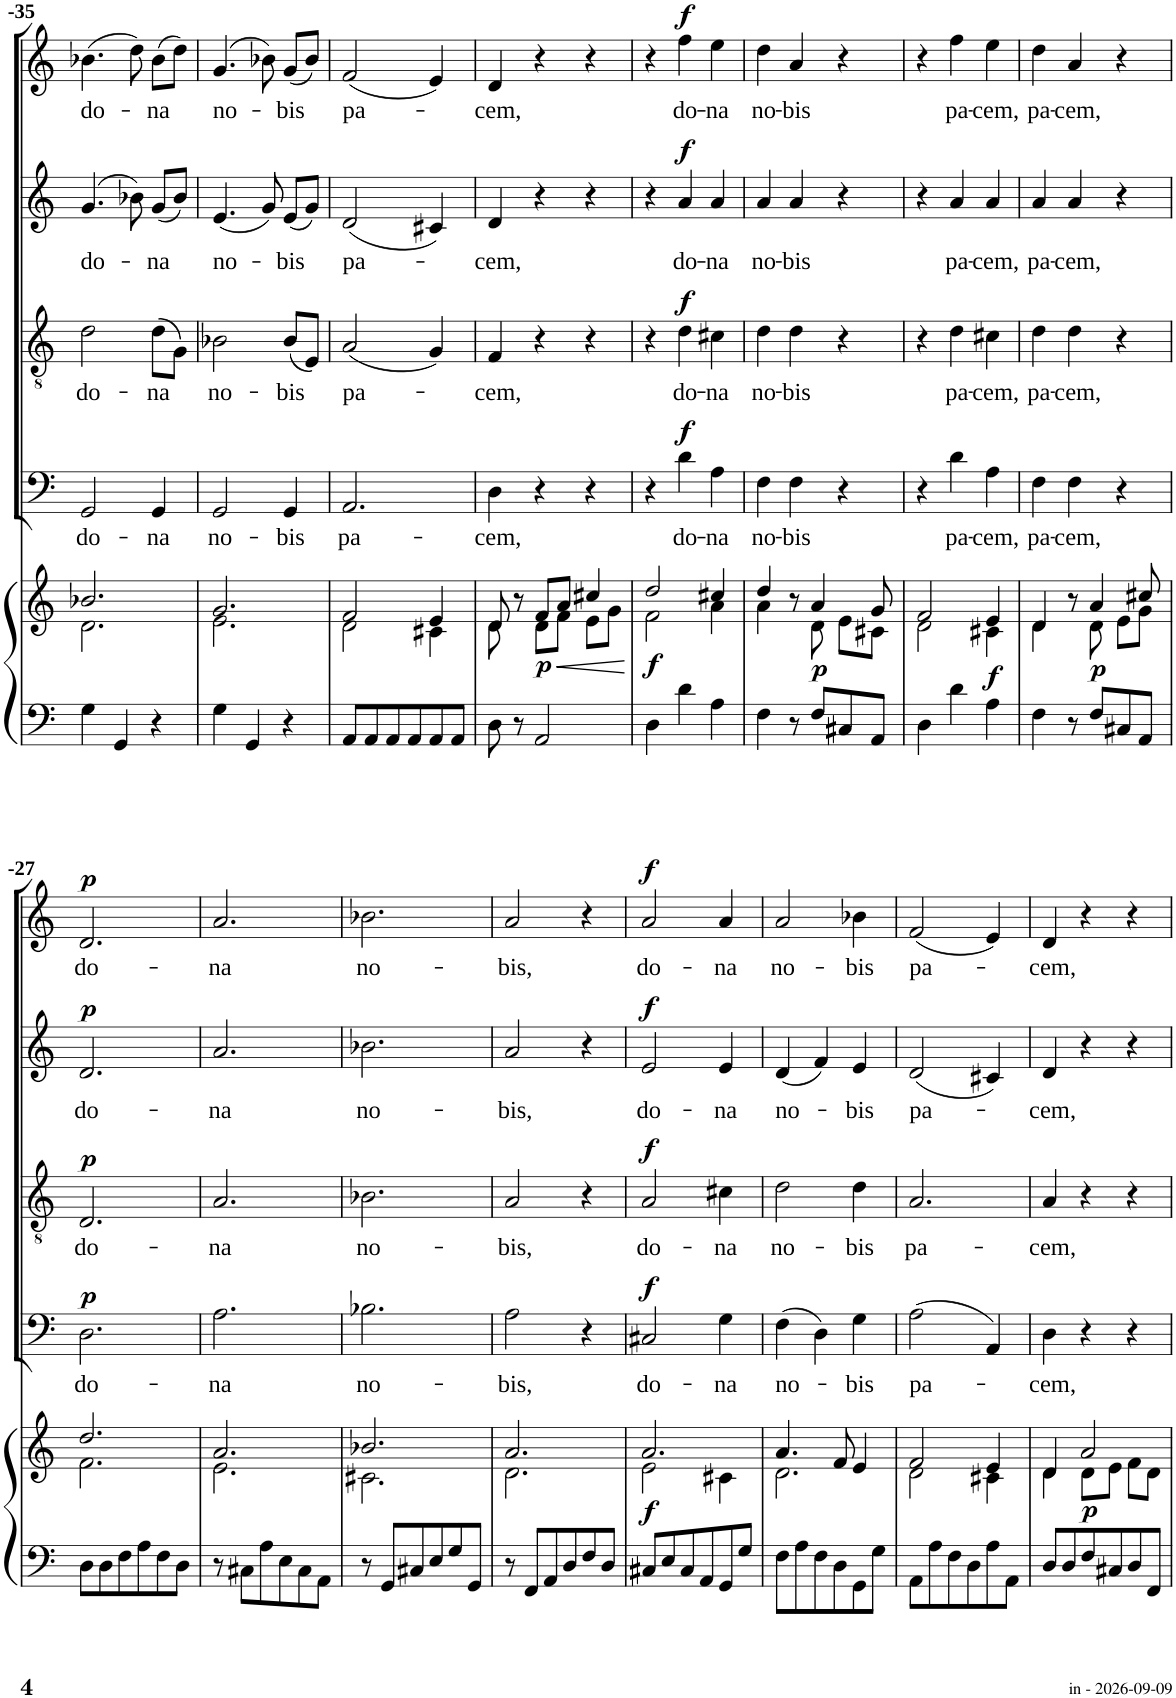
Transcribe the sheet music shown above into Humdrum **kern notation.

**kern	**kern	**dynam	**kern	**text	**dynam	**kern	**text	**dynam	**kern	**text	**dynam	**kern	**text	**dynam
*part5	*part5	*part5	*part4	*part4	*part4	*part3	*part3	*part3	*part2	*part2	*part2	*part1	*part1	*part1
*staff6	*staff5	*staff5/6	*staff4	*staff4	*staff4	*staff3	*staff3	*staff3	*staff2	*staff2	*staff2	*staff1	*staff1	*staff1
*I"Organ	*	*	*I"Bass	*	*	*I"Tenor	*	*	*I"Alto	*	*	*I"Soprano	*	*
!!LO:PB:g=z
*clefF4	*clefG2	*	*clefF4	*	*	*clefGv2	*	*	*clefG2	*	*	*clefG2	*	*
*k[]	*k[]	*	*k[]	*	*	*k[]	*	*	*k[]	*	*	*k[]	*	*
*M3/4	*M3/4	*	*M3/4	*	*	*M3/4	*	*	*M3/4	*	*	*M3/4	*	*
=35-	=35-	=35-	=35-	=35-	=35-	=35-	=35-	=35-	=35-	=35-	=35-	=35-	=35-	=35-
*	*^	*	*	*	*	*	*	*	*	*	*	*	*	*
!	!	!	!	!	!LO:LY:b	!	!	!LO:LY:b	!	!	!LO:LY:b	!	!	!LO:LY:b	!
4G\	2.b-X/	2.d\	.	2GG/	do-	.	2d\	do-	.	(4.g/	do-	.	(4.b-X\	do-	.
4GG/	.	.	.	.	.	.	.	.	.	.	.	.	.	.	.
.	.	.	.	.	.	.	.	.	.	8b-X\)	.	.	8dd\)	.	.
!	!	!	!	!	!LO:LY:b	!	!	!LO:LY:b	!	!	!LO:LY:b	!	!	!LO:LY:b	!
4r	.	.	.	4GG/	-na	.	(8d\L	-na	.	(8g/L	-na	.	(8b-\L	-na	.
.	.	.	.	.	.	.	8G\J)	.	.	8b-/J)	.	.	8dd\J)	.	.
=34-	=34-	=34-	=34-	=34-	=34-	=34-	=34-	=34-	=34-	=34-	=34-	=34-	=34-	=34-	=34-
!	!	!	!	!	!LO:LY:b	!	!	!LO:LY:b	!	!	!LO:LY:b	!	!	!LO:LY:b	!
4G\	2.g/	2.e\	.	2GG/	no-	.	2B-X\	no-	.	(4.e/	no-	.	(4.g/	no-	.
4GG/	.	.	.	.	.	.	.	.	.	.	.	.	.	.	.
.	.	.	.	.	.	.	.	.	.	8g/)	.	.	8b-X\)	.	.
!	!	!	!	!	!LO:LY:b	!	!	!LO:LY:b	!	!	!LO:LY:b	!	!	!LO:LY:b	!
4r	.	.	.	4GG/	-bis	.	(8B-/L	-bis	.	(8e/L	-bis	.	(8g/L	-bis	.
.	.	.	.	.	.	.	8E/J)	.	.	8g/J)	.	.	8b-/J)	.	.
=33-	=33-	=33-	=33-	=33-	=33-	=33-	=33-	=33-	=33-	=33-	=33-	=33-	=33-	=33-	=33-
!	!	!	!	!	!LO:LY:b	!	!	!LO:LY:b	!	!	!LO:LY:b	!	!	!LO:LY:b	!
8AA/L	2f/	2d\	.	2.AA/	pa-	.	(2A/	pa-	.	(2d/	pa-	.	(2f/	pa-	.
8AA/	.	.	.	.	.	.	.	.	.	.	.	.	.	.	.
8AA/	.	.	.	.	.	.	.	.	.	.	.	.	.	.	.
8AA/	.	.	.	.	.	.	.	.	.	.	.	.	.	.	.
8AA/	4e/	4c#X\	.	.	.	.	4G/)	.	.	4c#X/)	.	.	4e/)	.	.
8AA/J	.	.	.	.	.	.	.	.	.	.	.	.	.	.	.
=32-	=32-	=32-	=32-	=32-	=32-	=32-	=32-	=32-	=32-	=32-	=32-	=32-	=32-	=32-	=32-
!	!	!	!	!	!LO:LY:b	!	!	!LO:LY:b	!	!	!LO:LY:b	!	!	!LO:LY:b	!
8D\	8d/	8d\	.	4D\	-cem,	.	4F/	-cem,	.	4d/	-cem,	.	4d/	-cem,	.
8r	8r	8ryy	.	.	.	.	.	.	.	.	.	.	.	.	.
!	!	!	!LO:HP:b	!	!	!	!	!	!	!	!	!	!	!	!
!	!	!	!LO:DY:n=1:b	!	!	!	!	!	!	!	!	!	!	!	!
2AA/	8f/L	8d\L	< p	4r	.	.	4r	.	.	4r	.	.	4r	.	.
.	8a/J	8f\J	.	.	.	.	.	.	.	.	.	.	.	.	.
.	4cc#X/	8e\L	.	4r	.	.	4r	.	.	4r	.	.	4r	.	.
.	.	8g\J	.	.	.	.	.	.	.	.	.	.	.	.	.
*	*v	*v	*	*	*	*	*	*	*	*	*	*	*	*	*
.	.	[	.	.	.	.	.	.	.	.	.	.	.	.
=31-	=31-	=31-	=31-	=31-	=31-	=31-	=31-	=31-	=31-	=31-	=31-	=31-	=31-	=31-
*	*^	*	*	*	*	*	*	*	*	*	*	*	*	*
!	!	!	!LO:DY:b	!	!	!	!	!	!	!	!	!	!	!	!
4D\	2dd/	2f\	f	4r	.	.	4r	.	.	4r	.	.	4r	.	.
!	!	!	!	!	!LO:LY:b	!LO:DY:a	!	!LO:LY:b	!LO:DY:a	!	!LO:LY:b	!LO:DY:a	!	!LO:LY:b	!LO:DY:a
4d\	.	.	.	4d\	do-	f	4d\	do-	f	4a/	do-	f	4ff\	do-	f
!	!	!	!	!	!LO:LY:b	!	!	!LO:LY:b	!	!	!LO:LY:b	!	!	!LO:LY:b	!
4A\	4cc#X/	4a\	.	4A\	-na	.	4c#X\	-na	.	4a/	-na	.	4ee\	-na	.
=30-	=30-	=30-	=30-	=30-	=30-	=30-	=30-	=30-	=30-	=30-	=30-	=30-	=30-	=30-	=30-
!	!	!	!	!	!LO:LY:b	!	!	!LO:LY:b	!	!	!LO:LY:b	!	!	!LO:LY:b	!
4F\	4dd/	4a\	.	4F\	no-	.	4d\	no-	.	4a/	no-	.	4dd\	no-	.
!	!	!	!	!	!LO:LY:b	!	!	!LO:LY:b	!	!	!LO:LY:b	!	!	!LO:LY:b	!
8r	8r	8ryy	.	4F\	-bis	.	4d\	-bis	.	4a/	-bis	.	4a/	-bis	.
!	!	!	!LO:DY:b	!	!	!	!	!	!	!	!	!	!	!	!
8F/L	4a/	8d\	p	.	.	.	.	.	.	.	.	.	.	.	.
8C#X/	.	8e\L	.	4r	.	.	4r	.	.	4r	.	.	4r	.	.
8AA/J	8g/	8c#X\J	.	.	.	.	.	.	.	.	.	.	.	.	.
=29-	=29-	=29-	=29-	=29-	=29-	=29-	=29-	=29-	=29-	=29-	=29-	=29-	=29-	=29-	=29-
4D\	2f/	2d\	.	4r	.	.	4r	.	.	4r	.	.	4r	.	.
!	!	!	!	!	!LO:LY:b	!	!	!LO:LY:b	!	!	!LO:LY:b	!	!	!LO:LY:b	!
4d\	.	.	.	4d\	pa-	.	4d\	pa-	.	4a/	pa-	.	4ff\	pa-	.
!	!	!	!LO:DY:b	!	!LO:LY:b	!	!	!LO:LY:b	!	!	!LO:LY:b	!	!	!LO:LY:b	!
4A\	4e/	4c#X\	f	4A\	-cem,	.	4c#X\	-cem,	.	4a/	-cem,	.	4ee\	-cem,	.
=28-	=28-	=28-	=28-	=28-	=28-	=28-	=28-	=28-	=28-	=28-	=28-	=28-	=28-	=28-	=28-
!	!	!	!	!	!LO:LY:b	!	!	!LO:LY:b	!	!	!LO:LY:b	!	!	!LO:LY:b	!
4F\	4d/	4d\	.	4F\	pa-	.	4d\	pa-	.	4a/	pa-	.	4dd\	pa-	.
!	!	!	!	!	!LO:LY:b	!	!	!LO:LY:b	!	!	!LO:LY:b	!	!	!LO:LY:b	!
8r	8r	8ryy	.	4F\	-cem,	.	4d\	-cem,	.	4a/	-cem,	.	4a/	-cem,	.
!	!	!	!LO:DY:b	!	!	!	!	!	!	!	!	!	!	!	!
8F/L	4a/	8d\	p	.	.	.	.	.	.	.	.	.	.	.	.
8C#X/	.	8e\L	.	4r	.	.	4r	.	.	4r	.	.	4r	.	.
8AA/J	8cc#X/	8g\J	.	.	.	.	.	.	.	.	.	.	.	.	.
!!LO:LB:g=z
=27-	=27-	=27-	=27-	=27-	=27-	=27-	=27-	=27-	=27-	=27-	=27-	=27-	=27-	=27-	=27-
!	!	!	!	!	!LO:LY:b	!LO:DY:a	!	!LO:LY:b	!LO:DY:a	!	!LO:LY:b	!LO:DY:a	!	!LO:LY:b	!LO:DY:a
8D\L	2.dd/	2.f\	.	2.D\	do-	p	2.D/	do-	p	2.d/	do-	p	2.d/	do-	p
8D\	.	.	.	.	.	.	.	.	.	.	.	.	.	.	.
8F\	.	.	.	.	.	.	.	.	.	.	.	.	.	.	.
8A\	.	.	.	.	.	.	.	.	.	.	.	.	.	.	.
8F\	.	.	.	.	.	.	.	.	.	.	.	.	.	.	.
8D\J	.	.	.	.	.	.	.	.	.	.	.	.	.	.	.
=26-	=26-	=26-	=26-	=26-	=26-	=26-	=26-	=26-	=26-	=26-	=26-	=26-	=26-	=26-	=26-
!	!	!	!	!	!LO:LY:b	!	!	!LO:LY:b	!	!	!LO:LY:b	!	!	!LO:LY:b	!
8r	2.a/	2.e\	.	2.A\	-na	.	2.A/	-na	.	2.a/	-na	.	2.a/	-na	.
8C#X\L	.	.	.	.	.	.	.	.	.	.	.	.	.	.	.
8A\	.	.	.	.	.	.	.	.	.	.	.	.	.	.	.
8E\	.	.	.	.	.	.	.	.	.	.	.	.	.	.	.
8C#\	.	.	.	.	.	.	.	.	.	.	.	.	.	.	.
8AA\J	.	.	.	.	.	.	.	.	.	.	.	.	.	.	.
=25-	=25-	=25-	=25-	=25-	=25-	=25-	=25-	=25-	=25-	=25-	=25-	=25-	=25-	=25-	=25-
!	!	!	!	!	!LO:LY:b	!	!	!LO:LY:b	!	!	!LO:LY:b	!	!	!LO:LY:b	!
8r	2.b-X/	2.c#X\	.	2.B-X\	no-	.	2.B-X\	no-	.	2.b-X\	no-	.	2.b-X\	no-	.
8GG/L	.	.	.	.	.	.	.	.	.	.	.	.	.	.	.
8C#X/	.	.	.	.	.	.	.	.	.	.	.	.	.	.	.
8E/	.	.	.	.	.	.	.	.	.	.	.	.	.	.	.
8G/	.	.	.	.	.	.	.	.	.	.	.	.	.	.	.
8GG/J	.	.	.	.	.	.	.	.	.	.	.	.	.	.	.
=24-	=24-	=24-	=24-	=24-	=24-	=24-	=24-	=24-	=24-	=24-	=24-	=24-	=24-	=24-	=24-
!	!	!	!	!	!LO:LY:b	!	!	!LO:LY:b	!	!	!LO:LY:b	!	!	!LO:LY:b	!
8r	2.a/	2.d\	.	2A\	-bis,	.	2A/	-bis,	.	2a/	-bis,	.	2a/	-bis,	.
8FF/L	.	.	.	.	.	.	.	.	.	.	.	.	.	.	.
8AA/	.	.	.	.	.	.	.	.	.	.	.	.	.	.	.
8D/	.	.	.	.	.	.	.	.	.	.	.	.	.	.	.
8F/	.	.	.	4r	.	.	4r	.	.	4r	.	.	4r	.	.
8D/J	.	.	.	.	.	.	.	.	.	.	.	.	.	.	.
=23-	=23-	=23-	=23-	=23-	=23-	=23-	=23-	=23-	=23-	=23-	=23-	=23-	=23-	=23-	=23-
!	!	!	!LO:DY:b	!	!LO:LY:b	!LO:DY:a	!	!LO:LY:b	!LO:DY:a	!	!LO:LY:b	!LO:DY:a	!	!LO:LY:b	!LO:DY:a
8C#X/L	2.a/	2e\	f	2C#X/	do-	f	2A/	do-	f	2e/	do-	f	2a/	do-	f
8E/	.	.	.	.	.	.	.	.	.	.	.	.	.	.	.
8C#/	.	.	.	.	.	.	.	.	.	.	.	.	.	.	.
8AA/	.	.	.	.	.	.	.	.	.	.	.	.	.	.	.
!	!	!	!	!	!LO:LY:b	!	!	!LO:LY:b	!	!	!LO:LY:b	!	!	!LO:LY:b	!
8GG/	.	4c#X\	.	4G\	-na	.	4c#X\	-na	.	4e/	-na	.	4a/	-na	.
8G/J	.	.	.	.	.	.	.	.	.	.	.	.	.	.	.
=22-	=22-	=22-	=22-	=22-	=22-	=22-	=22-	=22-	=22-	=22-	=22-	=22-	=22-	=22-	=22-
!	!	!	!	!	!LO:LY:b	!	!	!LO:LY:b	!	!	!LO:LY:b	!	!	!LO:LY:b	!
8F\L	4.a/	2.d\	.	(4F\	no-	.	2d\	no-	.	(4d/	no-	.	2a/	no-	.
8A\	.	.	.	.	.	.	.	.	.	.	.	.	.	.	.
8F\	.	.	.	4D\)	.	.	.	.	.	4f/)	.	.	.	.	.
8D\	8f/	.	.	.	.	.	.	.	.	.	.	.	.	.	.
!	!	!	!	!	!LO:LY:b	!	!	!LO:LY:b	!	!	!LO:LY:b	!	!	!LO:LY:b	!
8GG\	4e/	.	.	4G\	-bis	.	4d\	-bis	.	4e/	-bis	.	4b-X\	-bis	.
8G\J	.	.	.	.	.	.	.	.	.	.	.	.	.	.	.
=21-	=21-	=21-	=21-	=21-	=21-	=21-	=21-	=21-	=21-	=21-	=21-	=21-	=21-	=21-	=21-
!	!	!	!	!	!LO:LY:b	!	!	!LO:LY:b	!	!	!LO:LY:b	!	!	!LO:LY:b	!
8AA\L	2f/	2d\	.	(2A\	pa-	.	2.A/	pa-	.	(2d/	pa-	.	(2f/	pa-	.
8A\	.	.	.	.	.	.	.	.	.	.	.	.	.	.	.
8F\	.	.	.	.	.	.	.	.	.	.	.	.	.	.	.
8D\	.	.	.	.	.	.	.	.	.	.	.	.	.	.	.
8A\	4e/	4c#X\	.	4AA/)	.	.	.	.	.	4c#X/)	.	.	4e/)	.	.
8AA\J	.	.	.	.	.	.	.	.	.	.	.	.	.	.	.
=20-	=20-	=20-	=20-	=20-	=20-	=20-	=20-	=20-	=20-	=20-	=20-	=20-	=20-	=20-	=20-
!	!	!	!	!	!LO:LY:b	!	!	!LO:LY:b	!	!	!LO:LY:b	!	!	!LO:LY:b	!
8D/L	4d/	4d\	.	4D\	-cem,	.	4A/	-cem,	.	4d/	-cem,	.	4d/	-cem,	.
8D/	.	.	.	.	.	.	.	.	.	.	.	.	.	.	.
!	!	!	!LO:DY:b	!	!	!	!	!	!	!	!	!	!	!	!
8F/	2a/	8d\L	p	4r	.	.	4r	.	.	4r	.	.	4r	.	.
8C#X/	.	8e\J	.	.	.	.	.	.	.	.	.	.	.	.	.
8D/	.	8f\L	.	4r	.	.	4r	.	.	4r	.	.	4r	.	.
8FF/J	.	8d\J	.	.	.	.	.	.	.	.	.	.	.	.	.
*	*v	*v	*	*	*	*	*	*	*	*	*	*	*	*	*
=	=	=	=	=	=	=	=	=	=	=	=	=	=	=
*-	*-	*-	*-	*-	*-	*-	*-	*-	*-	*-	*-	*-	*-	*-
